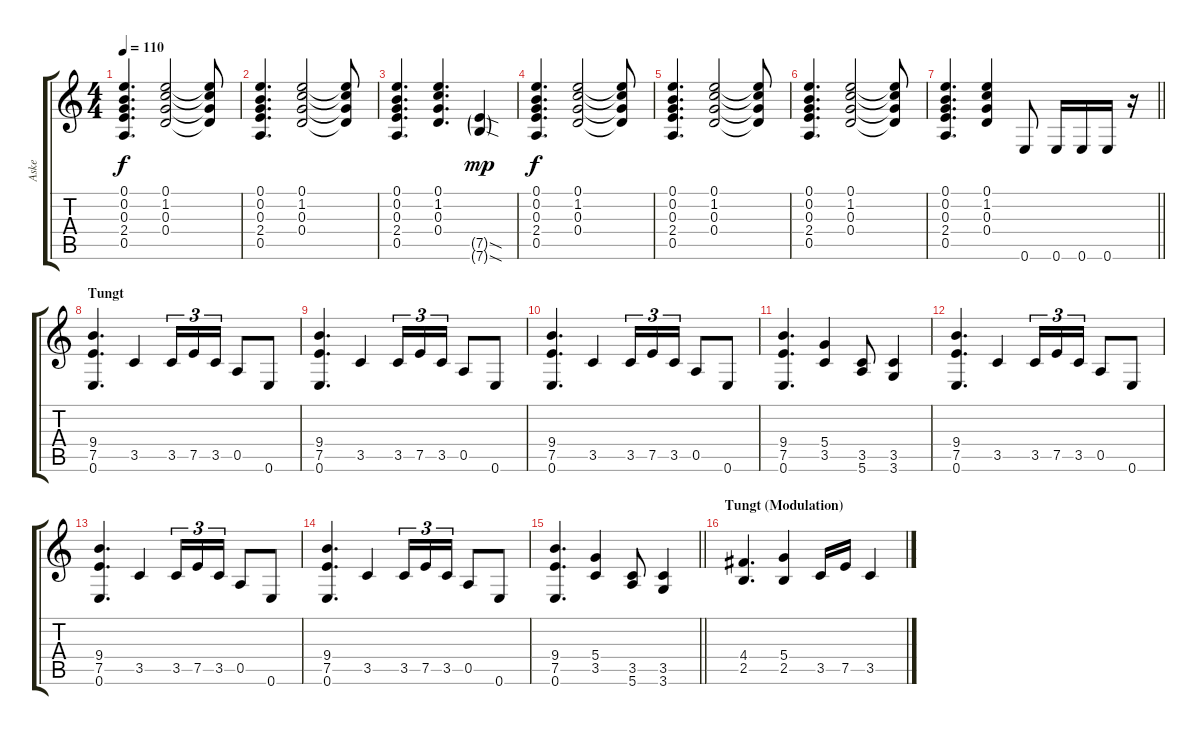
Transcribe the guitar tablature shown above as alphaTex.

\track ("Aske" "Aske") {instrument acousticguitarsteel}
\staff {score tabs}
\tuning (E4 B3 G3 D3 A2 E2) {hide}
\ts (4 4)
\tempo 110
\clef g2
\ks c
(0.1 0.2 0.3 2.4 0.5).4{d dy f} (0.1 1.2 0.3 0.4).2 (0.1{t} 1.2{t} 0.3{t} 0.4{t}).8 |
(0.1 0.2 0.3 2.4 0.5).4{d} (0.1 1.2 0.3 0.4).2 (0.1{t} 1.2{t} 0.3{t} 0.4{t}).8 |
(0.1 0.2 0.3 2.4 0.5).4{d} (0.1 1.2 0.3 0.4).4{d} (7.5{sod g} 7.6{sod g}).4{dy mp} |
(0.1 0.2 0.3 2.4 0.5).4{d dy f instrument overdrivenguitar} (0.1 1.2 0.3 0.4).2 (0.1{t} 1.2{t} 0.3{t} 0.4{t}).8 |
(0.1 0.2 0.3 2.4 0.5).4{d instrument overdrivenguitar} (0.1 1.2 0.3 0.4).2 (0.1{t} 1.2{t} 0.3{t} 0.4{t}).8 |
(0.1 0.2 0.3 2.4 0.5).4{d instrument overdrivenguitar} (0.1 1.2 0.3 0.4).2 (0.1{t} 1.2{t} 0.3{t} 0.4{t}).8 |
\barLineRight lightlight
(0.1 0.2 0.3 2.4 0.5).4{d} (0.1 1.2 0.3 0.4).4 0.6.8 0.6.16 0.6.16 0.6.16 r.16 |
\section ("" "Tungt")
(9.4 7.5 0.6).4{d} 3.5.4 3.5.16{tu (3 2)} 7.5.16{tu (3 2)} 3.5.16{tu (3 2)} 0.5.8 0.6.8 |
(9.4 7.5 0.6).4{d} 3.5.4 3.5.16{tu (3 2)} 7.5.16{tu (3 2)} 3.5.16{tu (3 2)} 0.5.8 0.6.8 |
(9.4 7.5 0.6).4{d} 3.5.4 3.5.16{tu (3 2)} 7.5.16{tu (3 2)} 3.5.16{tu (3 2)} 0.5.8 0.6.8 |
(9.4 7.5 0.6).4{d} (5.4 3.5).4 (3.5 5.6).8 (3.5 3.6).4 |
(9.4 7.5 0.6).4{d} 3.5.4 3.5.16{tu (3 2)} 7.5.16{tu (3 2)} 3.5.16{tu (3 2)} 0.5.8 0.6.8 |
(9.4 7.5 0.6).4{d} 3.5.4 3.5.16{tu (3 2)} 7.5.16{tu (3 2)} 3.5.16{tu (3 2)} 0.5.8 0.6.8 |
(9.4 7.5 0.6).4{d} 3.5.4 3.5.16{tu (3 2)} 7.5.16{tu (3 2)} 3.5.16{tu (3 2)} 0.5.8 0.6.8 |
\barLineRight lightlight
(9.4 7.5 0.6).4{d} (5.4 3.5).4 (3.5 5.6).8 (3.5 3.6).4 |
\section ("" "Tungt (Modulation)")
(4.4 2.5).4{d} (5.4 2.5).4 3.5.16 7.5.16 3.5.4
